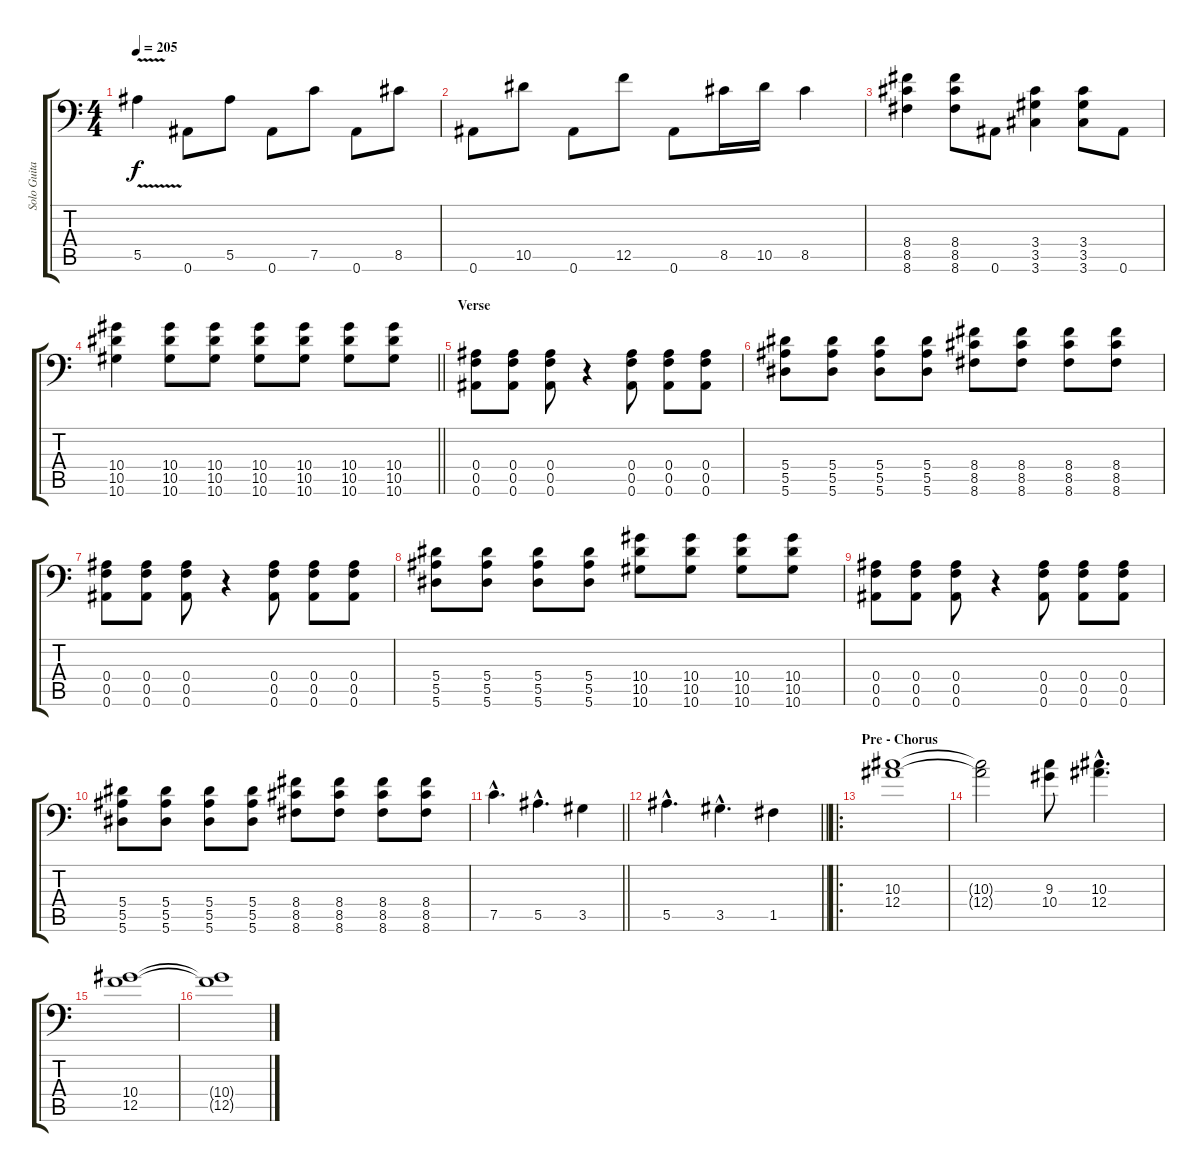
\track ("Solo Guitar" "Solo Guita") {instrument distortionguitar}
\staff {score tabs}
\tuning (C4 G3 Eb3 Bb2 F2 Bb1) {hide}
\ts (4 4)
\tempo 205
\clef f4
\ks c
5.5{v}.4{dy f} 0.6.8 5.5.8 0.6.8 7.5.8 0.6.8 8.5.8 |
0.6.8 10.5.8 0.6.8 12.5.8 0.6.8 8.5.16 10.5.16 8.5.4 |
(8.4 8.5 8.6).4 (8.4 8.5 8.6).8 0.6.8 (3.4 3.5 3.6).4 (3.4 3.5 3.6).8 0.6.8 |
\barLineRight lightlight
(10.4 10.5 10.6).4 (10.4 10.5 10.6).8 (10.4 10.5 10.6).8 (10.4 10.5 10.6).8 (10.4 10.5 10.6).8 (10.4 10.5 10.6).8 (10.4 10.5 10.6).8 |
\section ("" "Verse")
(0.4 0.5 0.6).8 (0.4 0.5 0.6).8 (0.4 0.5 0.6).8 r.4 (0.4 0.5 0.6).8 (0.4 0.5 0.6).8 (0.4 0.5 0.6).8 |
(5.4 5.5 5.6).8 (5.4 5.5 5.6).8 (5.4 5.5 5.6).8 (5.4 5.5 5.6).8 (8.4 8.5 8.6).8 (8.4 8.5 8.6).8 (8.4 8.5 8.6).8 (8.4 8.5 8.6).8 |
(0.4 0.5 0.6).8 (0.4 0.5 0.6).8 (0.4 0.5 0.6).8 r.4 (0.4 0.5 0.6).8 (0.4 0.5 0.6).8 (0.4 0.5 0.6).8 |
(5.4 5.5 5.6).8 (5.4 5.5 5.6).8 (5.4 5.5 5.6).8 (5.4 5.5 5.6).8 (10.4 10.5 10.6).8 (10.4 10.5 10.6).8 (10.4 10.5 10.6).8 (10.4 10.5 10.6).8 |
(0.4 0.5 0.6).8 (0.4 0.5 0.6).8 (0.4 0.5 0.6).8 r.4 (0.4 0.5 0.6).8 (0.4 0.5 0.6).8 (0.4 0.5 0.6).8 |
(5.4 5.5 5.6).8 (5.4 5.5 5.6).8 (5.4 5.5 5.6).8 (5.4 5.5 5.6).8 (8.4 8.5 8.6).8 (8.4 8.5 8.6).8 (8.4 8.5 8.6).8 (8.4 8.5 8.6).8 |
\barLineRight lightlight
7.5{hac}.4{d} 5.5{hac}.4{d} 3.5.4 |
\barLineRight lightlight
5.5{hac}.4{d} 3.5{hac}.4{d} 1.5.4 |
\ro
\section ("" "Pre - Chorus")
(10.3 12.4).1{volume 13 balance 8} |
(10.3{t} 12.4{t}).2 (9.3 10.4).8 (10.3{hac} 12.4{hac}).4{d} |
(10.4 12.5).1 |
(10.4{t} 12.5{t}).1
